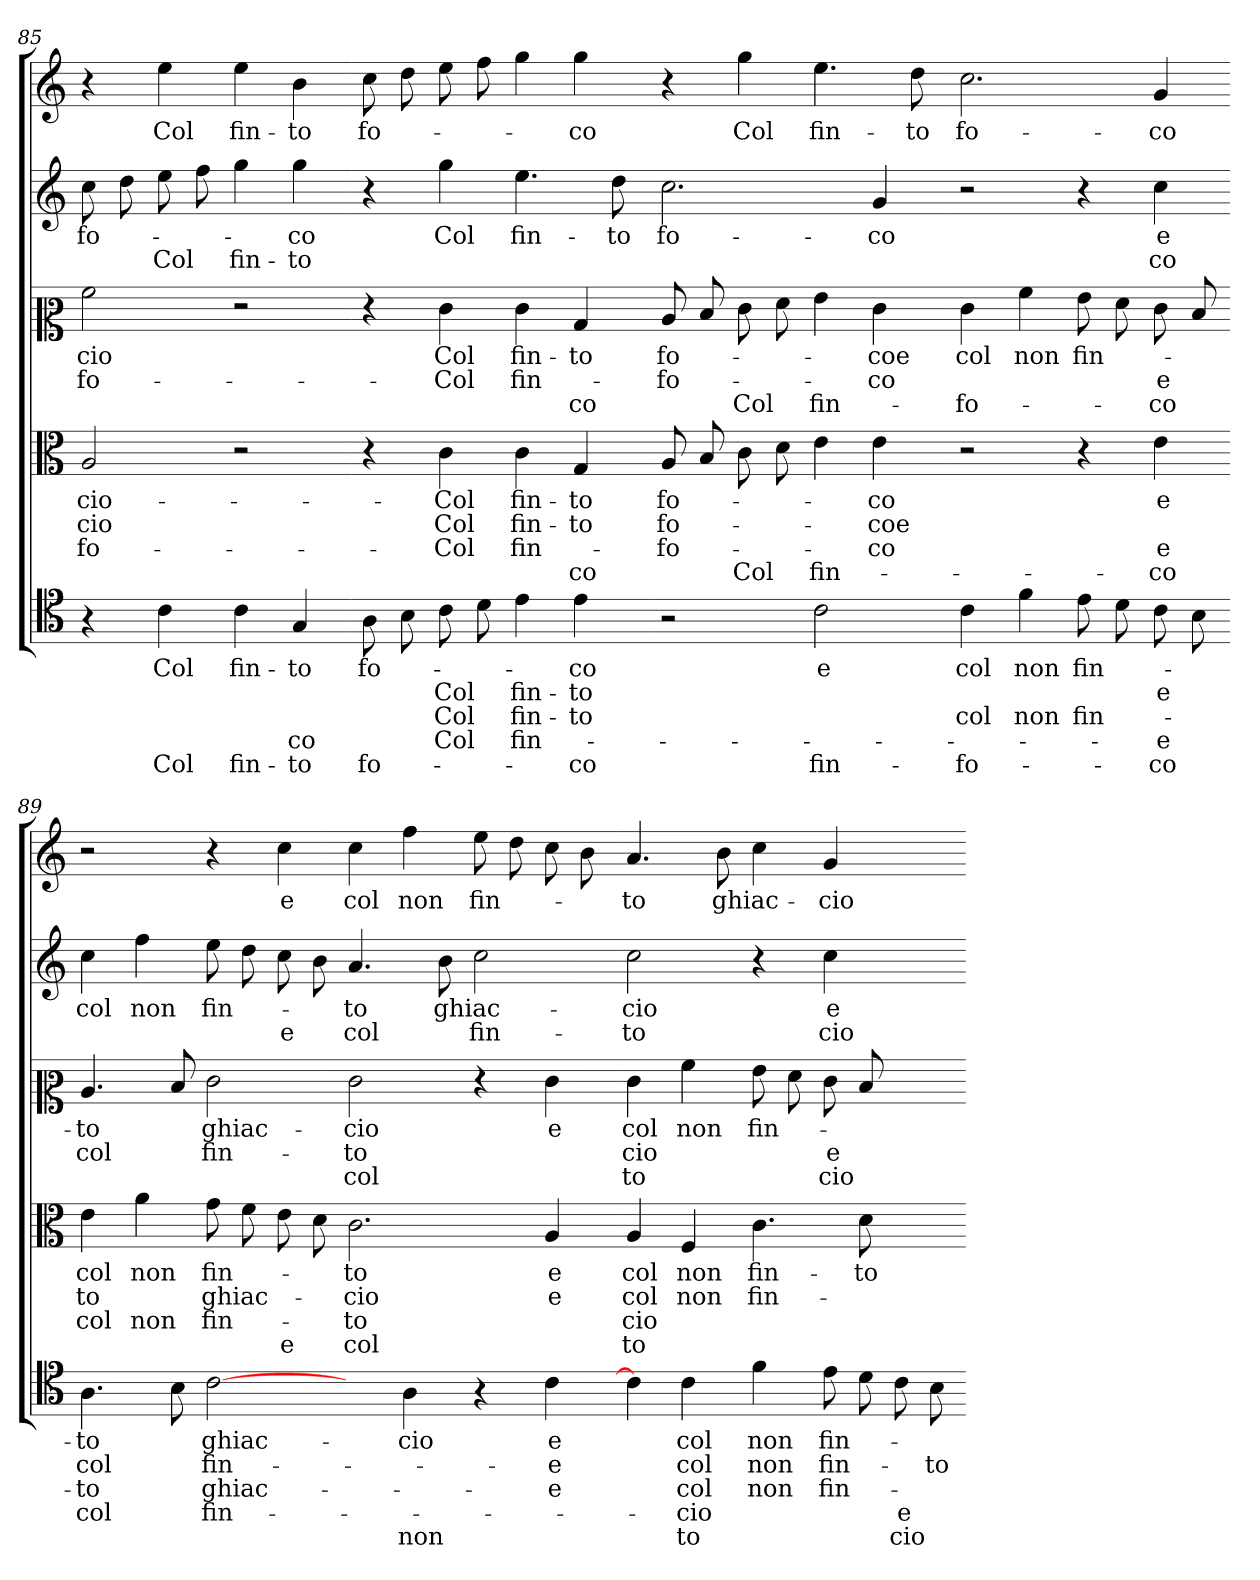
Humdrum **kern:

**kern	**text	**text	**text	**text	**text	**kern	**text	**text	**text	**text	**kern	**text	**text	**text	**kern	**text	**text	**kern	**text
*part5	*part5	*part5	*part5	*part5	*part5	*part4	*part4	*part4	*part4	*part4	*part3	*part3	*part3	*part3	*part2	*part2	*part2	*part1	*part1
*staff5	*staff5	*staff5	*staff5	*staff5	*staff5	*staff4	*staff4	*staff4	*staff4	*staff4	*staff3	*staff3	*staff3	*staff3	*staff2	*staff2	*staff2	*staff1	*staff1
*clefC4	*	*	*	*	*	*clefC3	*	*	*	*	*clefC2	*	*	*	*clefG2	*	*	*clefG2	*
*k[]	*	*	*	*	*	*k[]	*	*	*	*	*k[]	*	*	*	*k[]	*	*	*k[]	*
=85	=85	=85	=85	=85	=85	=85	=85	=85	=85	=85	=85	=85	=85	=85	=85	=85	=85	=85	=85
4r	.	.	.	.	.	2A	cio-	cio	fo-	.	2a	cio	fo-	.	8cc	fo-	.	4r	.
.	.	.	.	.	.	.	.	.	.	.	.	.	.	.	8dd	.	.	.	.
4c	Col	.	.	.	Col	.	.	.	.	.	.	.	.	.	8ee	.	Col	4ee	Col
.	.	.	.	.	.	.	.	.	.	.	.	.	.	.	8ff	.	.	.	.
4c	fin-	.	.	.	fin-	2r	.	.	.	.	2r	.	.	.	4gg	.	fin-	4ee	fin-
4G	to	.	.	co	to	.	.	.	.	.	.	.	.	.	4gg	co	to	4b	to
=86-	=86-	=86-	=86-	=86-	=86-	=86-	=86-	=86-	=86-	=86-	=86-	=86-	=86-	=86-	=86-	=86-	=86-	=86-	=86-
8A\	fo-	.	.	.	fo-	4r	.	.	.	.	4r	.	.	.	4r	.	.	8cc	fo-
8B	.	.	.	.	.	.	.	.	.	.	.	.	.	.	.	.	.	8dd	.
8c	.	Col	Col	Col	.	4c	Col	Col	Col	.	4e	Col	Col	.	4gg	Col	.	8ee	.
8d	.	.	.	.	.	.	.	.	.	.	.	.	.	.	.	.	.	8ff	.
4e	.	fin-	fin-	fin-	.	4c	fin-	fin-	fin-	.	4e	fin-	fin-	.	4.ee	fin-	.	4gg	.
4e	co	to	to	.	co	4G	to	to	.	co	4B	to	.	co	.	.	.	4gg	co
.	.	.	.	.	.	.	.	.	.	.	.	.	.	.	8dd	to	.	.	.
=87-	=87-	=87-	=87-	=87-	=87-	=87-	=87-	=87-	=87-	=87-	=87-	=87-	=87-	=87-	=87-	=87-	=87-	=87-	=87-
2r	.	.	.	.	.	8A	fo-	fo-	fo-	.	8c	fo-	fo-	.	2.cc	fo-	.	4r	.
.	.	.	.	.	.	8B	.	.	.	.	8d	.	.	.	.	.	.	.	.
.	.	.	.	.	.	8c	.	.	.	Col	8e	.	.	Col	.	.	.	4gg	Col
.	.	.	.	.	.	8d	.	.	.	.	8f	.	.	.	.	.	.	.	.
2c	e	.	.	.	fin-	4e	.	.	.	fin-	4g	.	.	fin-	.	.	.	4.ee	fin-
.	.	.	.	.	.	4e	co	coe	co	.	4e	coe	co	.	4g	co	.	.	.
.	.	.	.	.	.	.	.	.	.	.	.	.	.	.	.	.	.	8dd	to
=88-	=88-	=88-	=88-	=88-	=88-	=88-	=88-	=88-	=88-	=88-	=88-	=88-	=88-	=88-	=88-	=88-	=88-	=88-	=88-
4c	col	.	col	.	fo-	2r	.	.	.	.	4e	col	.	fo-	2r	.	.	2.cc	fo-
4f	non	.	non	.	.	.	.	.	.	.	4a	non	.	.	.	.	.	.	.
8e	fin-	.	fin-	.	.	4r	.	.	.	.	8g	fin-	.	.	4r	.	.	.	.
8d	.	.	.	.	.	.	.	.	.	.	8f	.	.	.	.	.	.	.	.
8c	.	e	.	e	co	4e	e	.	e	co	8e	.	e	co	4cc	e	co	4g	co
8B	.	.	.	.	.	.	.	.	.	.	8d	.	.	.	.	.	.	.	.
=89-	=89-	=89-	=89-	=89-	=89-	=89-	=89-	=89-	=89-	=89-	=89-	=89-	=89-	=89-	=89-	=89-	=89-	=89-	=89-
4.A	to	col	to	col	.	4e	col	to	col	.	4.c	to	col	.	4cc	col	.	2r	.
.	.	.	.	.	.	4a	non	.	non	.	.	.	.	.	4ff	non	.	.	.
8B	.	.	.	.	.	.	.	.	.	.	8d	.	.	.	.	.	.	.	.
[2c	ghiac-	fin-	ghiac-	fin-	.	8g	fin-	ghiac-	fin-	.	2e	ghiac-	fin-	.	8ee	fin-	.	4r	.
.	.	.	.	.	.	8f	.	.	.	.	.	.	.	.	8dd	.	.	.	.
.	.	.	.	.	.	8e	.	.	.	e	.	.	.	.	8cc	.	e	4cc	e
.	.	.	.	.	.	8d	.	.	.	.	.	.	.	.	8b\	.	.	.	.
4ryy	.	.	.	.	.	2.c	to	cio	to	col	2e	cio	to	col	4.a	to	col	4cc	col
4A	cio	.	.	.	non	.	.	.	.	.	.	.	.	.	.	.	.	4ff	non
.	.	.	.	.	.	.	.	.	.	.	.	.	.	.	8b	ghiac-	.	.	.
4r	.	.	.	.	.	.	.	.	.	.	4r	.	.	.	2cc	.	fin-	8ee	fin-
.	.	.	.	.	.	.	.	.	.	.	.	.	.	.	.	.	.	8dd	.
4c	e	e	e	.	.	4A	e	e	.	.	4e	e	.	.	.	.	.	8cc	.
.	.	.	.	.	.	.	.	.	.	.	.	.	.	.	.	.	.	8b\	.
=91-	=91-	=91-	=91-	=91-	=91-	=91-	=91-	=91-	=91-	=91-	=91-	=91-	=91-	=91-	=91-	=91-	=91-	=91-	=91-
4c]	.	.	.	.	.	4A	col	col	cio	to	4e	col	cio	to	2cc	cio	to	4.a	to
4c	col	col	col	cio	to	4F	non	non	.	.	4a	non	.	.	.	.	.	.	.
.	.	.	.	.	.	.	.	.	.	.	.	.	.	.	.	.	.	8b	ghiac-
4f	non	non	non	.	.	4.c	fin-	fin-	.	.	8g	fin-	.	.	4r	.	.	4cc	.
.	.	.	.	.	.	.	.	.	.	.	8f	.	.	.	.	.	.	.	.
8e	fin-	fin-	fin-	.	.	.	.	.	.	.	8e	.	e	cio	4cc	e	cio	4g	cio
8d	.	.	.	.	.	8d	to	.	.	.	8d	.	.	.	.	.	.	.	.
8c	.	.	.	e	cio	4ryy	.	.	.	.	4ryy	.	.	.	4ryy	.	.	4ryy	.
8B	.	to	.	.	.	.	.	.	.	.	.	.	.	.	.	.	.	.	.
=-	=-	=-	=-	=-	=-	=-	=-	=-	=-	=-	=-	=-	=-	=-	=-	=-	=-	=-	=-
*-	*-	*-	*-	*-	*-	*-	*-	*-	*-	*-	*-	*-	*-	*-	*-	*-	*-	*-	*-
